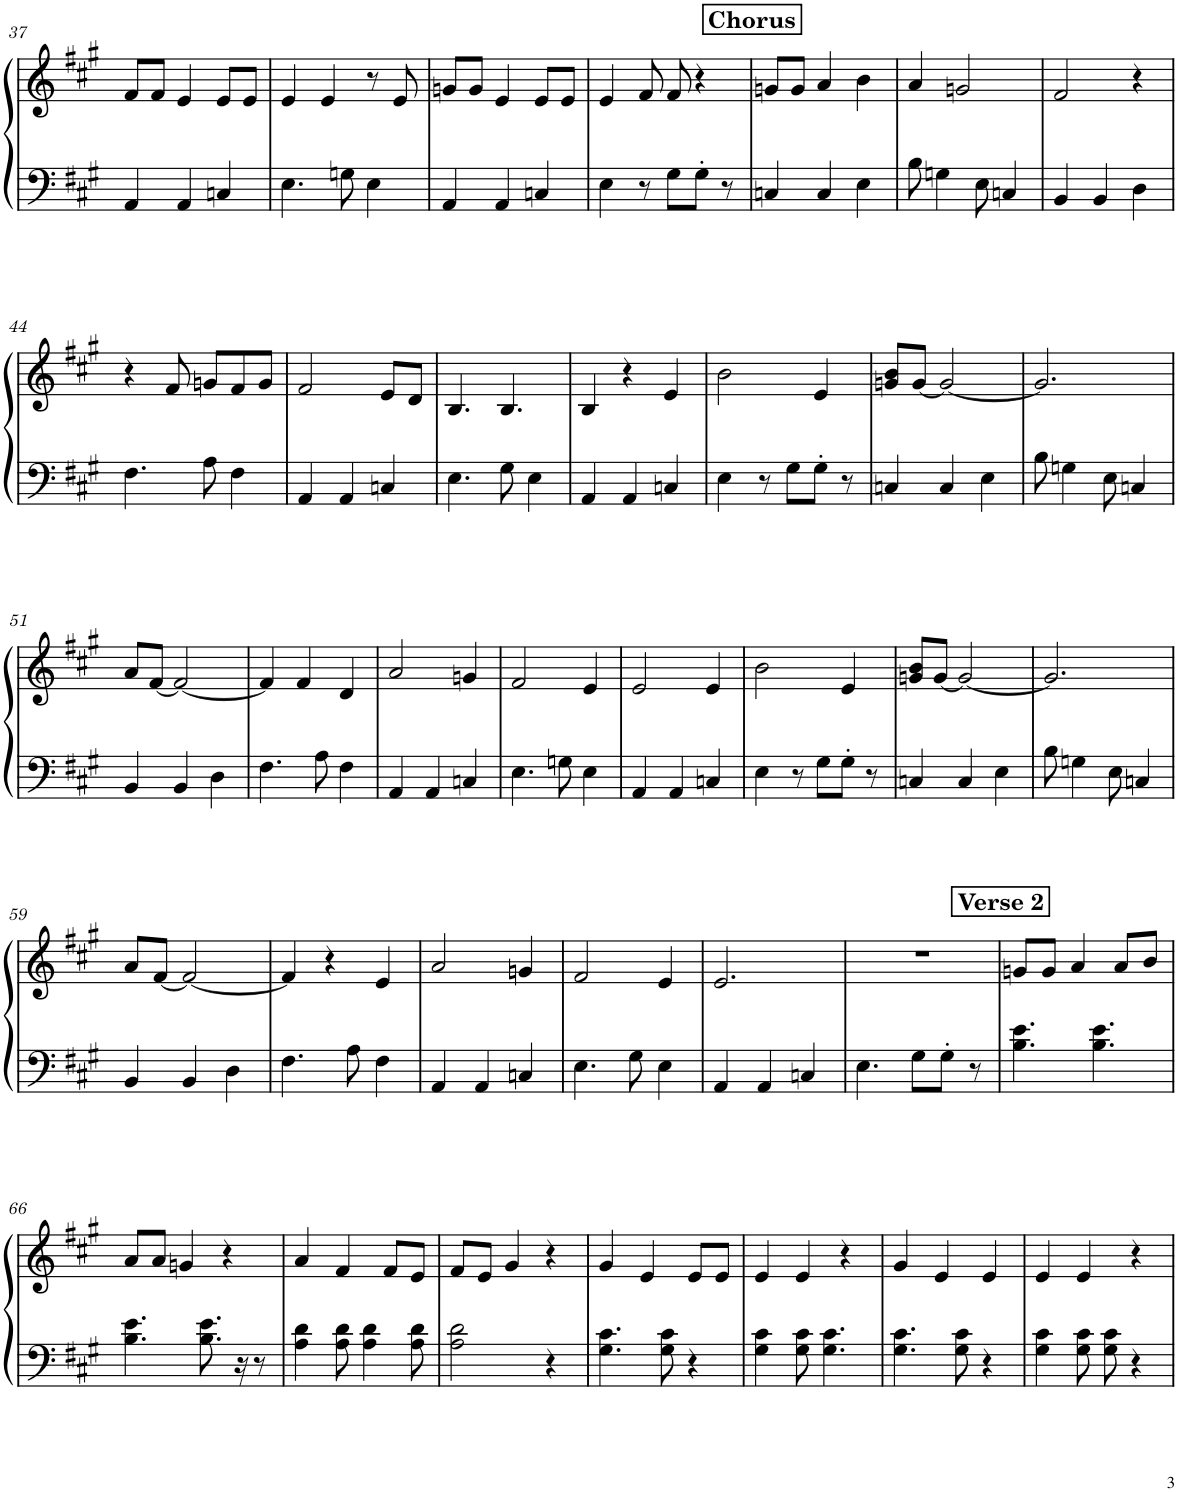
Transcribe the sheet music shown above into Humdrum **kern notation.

**kern	**kern
*part1	*part1
*staff2	*staff1
*I"Grand Piano	*
*I'Pno.	*
!!LO:PB:g=z
*clefF4	*clefG2
*k[f#c#g#]	*k[f#c#g#]
*M6/8	*M6/8
=37	=37
4AA/	8f#/L
.	8f#/J
4AA/	4e/
4Cn/	8e/L
.	8e/J
=38	=38
4.E\	4e/
.	4e/
8Gn\	.
4E\	8r
.	8e/
=39	=39
4AA/	8gn/L
.	8g/J
4AA/	4e/
4Cn/	8e/L
.	8e/J
=40	=40
4E\	4e/
8r	8f#/
8G#\L	8f#/
8G#'\J	4r
8r	.
!!LO:REH:place=s1:a:B:cj:fs=11:t=Chorus
=41	=41
4Cn/	8gn/L
.	8g/J
4C/	4a/
4E\	4b\
=42	=42
8B\	4a/
4Gn\	.
.	2gn/
8E\	.
4Cn/	.
=43	=43
4BB/	2f#/
4BB/	.
4D\	4r
!!LO:LB:g=z
=44	=44
4.F#\	4r
.	8f#/
8A\	8gn/L
4F#\	8f#/
.	8g/J
=45	=45
4AA/	2f#/
4AA/	.
4Cn/	8e/L
.	8d/J
=46	=46
4.E\	4.B/
8G#\	4.B/
4E\	.
=47	=47
4AA/	4B/
4AA/	4r
4Cn/	4e/
=48	=48
4E\	2b\
8r	.
8G#\L	.
8G#'\J	4e/
8r	.
=49	=49
4Cn/	8gn/ 8b/L
.	[8g/J
4C/	2g/_
4E\	.
=50	=50
8B\	2.g/]
4Gn\	.
8E\	.
4Cn/	.
!!LO:LB:g=z
=51	=51
4BB/	8a/L
.	[8f#/J
4BB/	2f#/_
4D\	.
=52	=52
4.F#\	4f#/]
.	4f#/
8A\	.
4F#\	4d/
=53	=53
4AA/	2a/
4AA/	.
4Cn/	4gn/
=54	=54
4.E\	2f#/
8Gn\	.
4E\	4e/
=55	=55
4AA/	2e/
4AA/	.
4Cn/	4e/
=56	=56
4E\	2b\
8r	.
8G#\L	.
8G#'\J	4e/
8r	.
=57	=57
4Cn/	8gn/ 8b/L
.	[8g/J
4C/	2g/_
4E\	.
=58	=58
8B\	2.g/]
4Gn\	.
8E\	.
4Cn/	.
!!LO:LB:g=z
=59	=59
4BB/	8a/L
.	[8f#/J
4BB/	2f#/_
4D\	.
=60	=60
4.F#\	4f#/]
.	4r
8A\	.
4F#\	4e/
=61	=61
4AA/	2a/
4AA/	.
4Cn/	4gn/
=62	=62
4.E\	2f#/
8G#\	.
4E\	4e/
=63	=63
4AA/	2.e/
4AA/	.
4Cn/	.
=64	=64
4.E\	2.r
8G#\L	.
8G#'\J	.
8r	.
!!LO:REH:place=s1:a:B:cj:fs=11:t=Verse 2
=65	=65
4.B\ 4.e\	8gn/L
.	8g/J
.	4a/
4.B\ 4.e\	.
.	8a/L
.	8b/J
!!LO:LB:g=z
=66	=66
4.B\ 4.e\	8a/L
.	8a/J
.	4gn/
8.B\ 8.e\	.
.	4r
16r	.
8r	.
=67	=67
4A\ 4d\	4a/
8A\ 8d\	4f#/
4A\ 4d\	.
.	8f#/L
8A\ 8d\	8e/J
=68	=68
2A\ 2d\	8f#/L
.	8e/J
.	4g#/
4r	4r
=69	=69
4.G#\ 4.c#\	4g#/
.	4e/
8G#\ 8c#\	.
4r	8e/L
.	8e/J
=70	=70
4G#\ 4c#\	4e/
8G#\ 8c#\	4e/
4.G#\ 4.c#\	.
.	4r
=71	=71
4.G#\ 4.c#\	4g#/
.	4e/
8G#\ 8c#\	.
4r	4e/
=72	=72
4G#\ 4c#\	4e/
8G#\ 8c#\	4e/
8G#\ 8c#\	.
4r	4r
=	=
*-	*-
